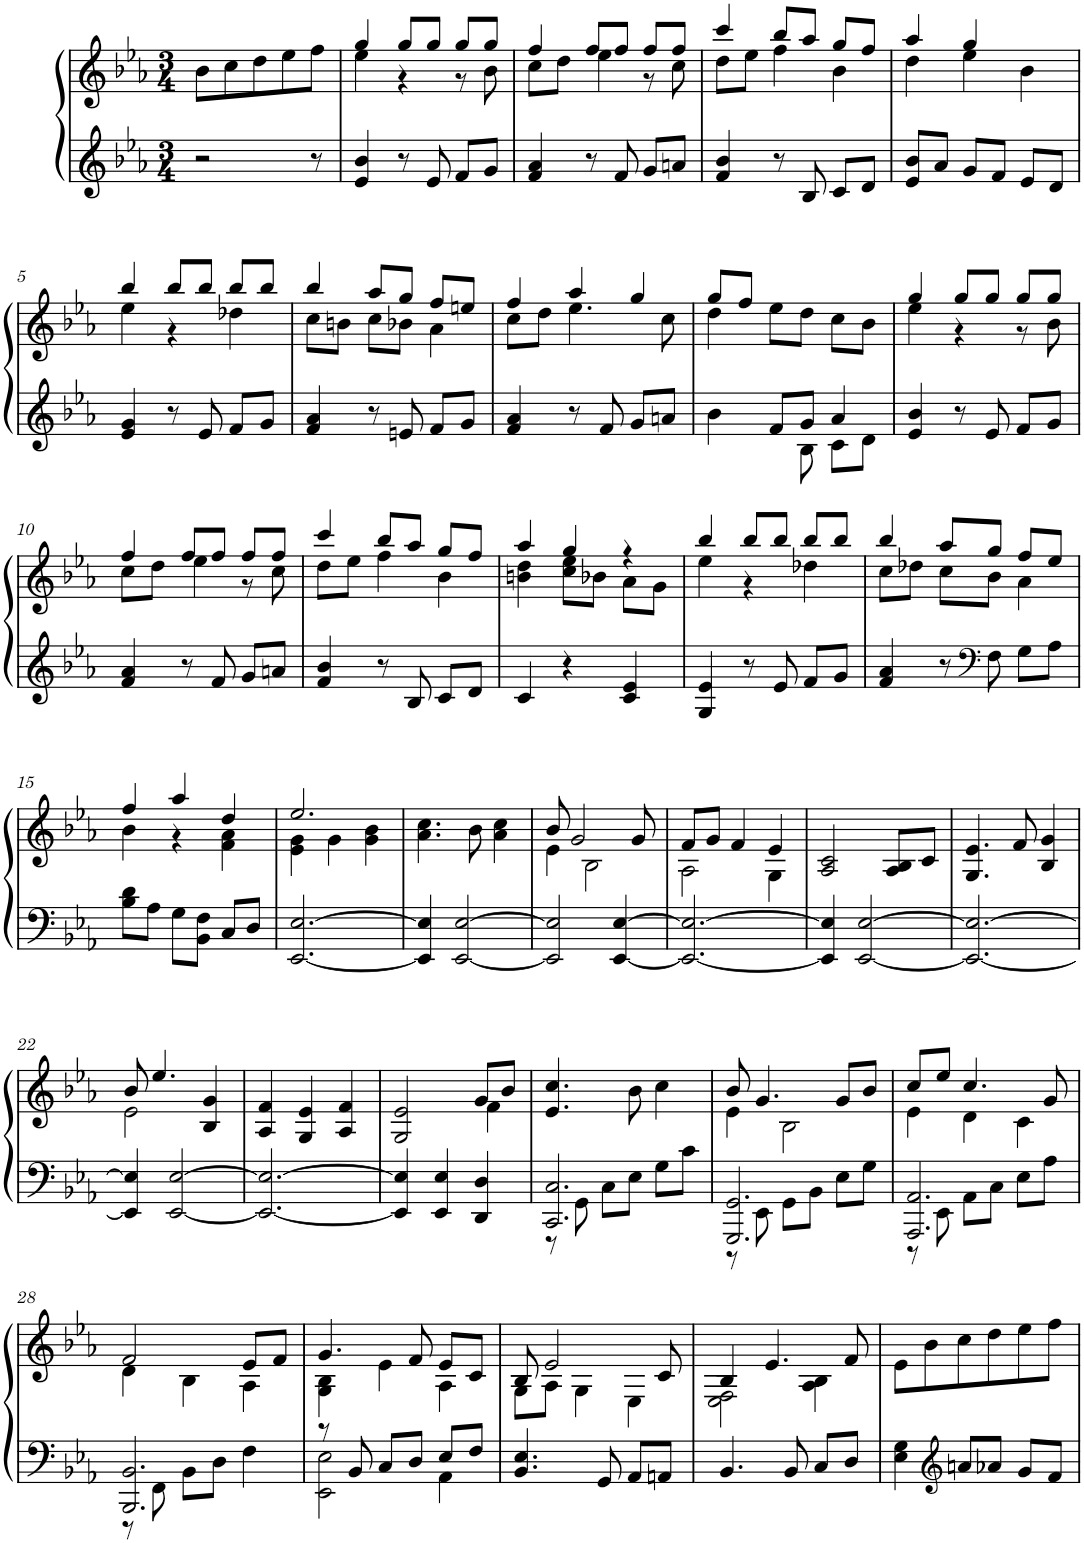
**kern	**kern
*part1	*part1
*staff2	*staff1
*I"Piano	*
*I'Pno.	*
*clefG2	*clefG2
*k[b-e-a-]	*k[b-e-a-]
*M3/4	*M3/4
=	=
2r	8b-\L
.	8cc\
.	8dd\
.	8ee-\
8r	8ff\J
=1	=1
*	*^
4e-/ 4b-/	4gg/	4ee-\
8r	8gg/L	4r
8e-/	8gg/J	.
8f/L	8gg/L	8r
8g/J	8gg/J	8b-\
=2	=2	=2
4f/ 4a-/	4ff/	8cc\L
.	.	8dd\J
8r	8ff/L	4ee-\
8f/	8ff/J	.
8g/L	8ff/L	8r
8an/J	8ff/J	8cc\
=3	=3	=3
4f/ 4b-/	4ccc/	8dd\L
.	.	8ee-\J
8r	8bb-/L	4ff\
8B-/	8aa-/J	.
8c/L	8gg/L	4b-\
8d/J	8ff/J	.
=4	=4	=4
8e-/ 8b-/L	4aa-/	4dd\
8a-/J	.	.
8g/L	4gg/	4ee-\
8f/J	.	.
8e-/L	4b-\	4ryy
8d/J	.	.
!!LO:LB:g=z	!!
=5	=5	=5
4e-/ 4g/	4bb-/	4ee-\
8r	8bb-/L	4r
8e-/	8bb-/J	.
8f/L	8bb-/L	4dd-X\
8g/J	8bb-/J	.
=6	=6	=6
4f/ 4a-/	4bb-/	8cc\L
.	.	8bn\J
8r	8aa-/L	8cc\L
8en/	8gg/J	8b-X\J
8f/L	8ff/L	4a-\
8g/J	8een/J	.
=7	=7	=7
4f/ 4a-/	4ff/	8cc\L
.	.	8dd\J
8r	4aa-/	4.ee-\
8f/	.	.
8g/L	4gg/	.
8an/J	.	8cc\
=8	=8	=8
*^	*	*
4b-\	4.ryy	8gg/L	4dd\
.	.	8ff/J	.
8f/L	.	8ee-\L	2ryy
8g/J	8B-\	8dd\J	.
4a-/	8c\L	8cc\L	.
.	8d\J	8b-\J	.
*v	*v	*	*
=9	=9	=9
4e-/ 4b-/	4gg/	4ee-\
8r	8gg/L	4r
8e-/	8gg/J	.
8f/L	8gg/L	8r
8g/J	8gg/J	8b-\
!!LO:LB:g=z	!!
=10	=10	=10
4f/ 4a-/	4ff/	8cc\L
.	.	8dd\J
8r	8ff/L	4ee-\
8f/	8ff/J	.
8g/L	8ff/L	8r
8an/J	8ff/J	8cc\
=11	=11	=11
4f/ 4b-/	4ccc/	8dd\L
.	.	8ee-\J
8r	8bb-/L	4ff\
8B-/	8aa-/J	.
8c/L	8gg/L	4b-\
8d/J	8ff/J	.
=12	=12	=12
4c/	4aa-/	4bn\ 4dd\
4r	4gg/	8cc\ 8ee-\L
.	.	8b-X\J
4c/ 4e-/	4r	8a-\L
.	.	8g\J
=13	=13	=13
4G/ 4e-/	4bb-/	4ee-\
8r	8bb-/L	4r
8e-/	8bb-/J	.
8f/L	8bb-/L	4dd-X\
8g/J	8bb-/J	.
=14	=14	=14
4f/ 4a-/	4bb-/	8cc\L
.	.	8dd-X\J
8r	8aa-/L	8cc\L
*clefF4	*	*
8F\	8gg/J	8b-\J
8G\L	8ff/L	4a-\
8A-\J	8ee-/J	.
!!LO:LB:g=z	!!
=15	=15	=15
8B-\ 8d\L	4ff/	4b-\
8A-\J	.	.
8G\L	4aa-/	4r
8BB-\ 8F\J	.	.
8C/L	4dd/	4f\ 4a-\
8D/J	.	.
=16	=16	=16
[2.EE-/ [2.E-/	2.ee-/	4e-\ 4g\
.	.	4g\
.	.	4g\ 4b-\
*	*v	*v
=17	=17
4EE-/] 4E-/]	4.a-\ 4.cc\
[2EE-/ [2E-/	.
.	8b-\
.	4a-\ 4cc\
=18	=18
*	*^
2EE-/] 2E-/]	8b-/	4e-\
.	2g/	.
.	.	2B-\
[4EE-/ [4E-/	.	.
.	8g/	.
=19	=19	=19
2.EE-/_ 2.E-/_	8f/L	2A-\
.	8g/J	.
.	4f/	.
.	4e-/	4G\
*	*v	*v
=20	=20
4EE-/] 4E-/]	2A-/ 2c/
[2EE-/ [2E-/	.
.	8A-/ 8B-/L
.	8c/J
=21	=21
2.EE-/_ 2.E-/_	4.G/ 4.e-/
.	8f/
.	4B-/ 4g/
!!LO:LB:g=z
=22	=22
*	*^
4EE-/] 4E-/]	8b-/	2e-\
.	4.ee-/	.
[2EE-/ [2E-/	.	.
.	4B-/ 4g/	4ryy
*	*v	*v
=23	=23
2.EE-/_ 2.E-/_	4A-/ 4f/
.	4G/ 4e-/
.	4A-/ 4f/
=24	=24
*	*^
4EE-/] 4E-/]	2G/ 2e-/	2ryy
4EE-/ 4E-/	.	.
4DD/ 4D/	8g/L	4f\
.	8b-/J	.
*	*v	*v
=25	=25
*^	*
2.CC/ 2.C/	8r	4.e-/ 4.cc/
.	8GG\	.
.	8C\L	.
.	8E-\J	8b-\
.	8G\L	4cc\
.	8c\J	.
=26	=26	=26
*	*	*^
2.GGG/ 2.GG/	8r	8b-/	4e-\
.	8EE-\	4.g/	.
.	8GG\L	.	2B-\
.	8BB-\J	.	.
.	8E-\L	8g/L	.
.	8G\J	8b-/J	.
=27	=27	=27	=27
2.AAA-/ 2.AA-/	8r	8cc/L	4e-\
.	8EE-\	8ee-/J	.
.	8AA-\L	4.cc/	4d\
.	8C\J	.	.
.	8E-\L	.	4c\
.	8A-\J	8g/	.
!!LO:LB:g=z	!!
=28	=28	=28	=28
2.BBB-/ 2.BB-/	8r	2f/	4d\
.	8FF\	.	.
.	8BB-\L	.	4B-\
.	8D\J	.	.
.	4F\	8e-/L	4A-\
.	.	8f/J	.
=29	=29	=29	=29
8r	2EE-\ 2E-\	4.g/	4G\ 4B-\
8BB-/	.	.	.
8C/L	.	.	4e-\
8D/J	.	8f/	.
8E-/L	4AA-\	8e-/L	4A-\
8F/J	.	8c/J	.
*v	*v	*	*
=30	=30	=30
4.BB-/ 4.E-/	8B-/	8G\L
.	2e-/	8A-\J
.	.	4G\
8GG/	.	.
8AA-/L	.	4E-\
8AAn/J	8c/	.
=31	=31	=31
4.BB-/	4B-/	2E-\ 2F\
.	4.e-/	.
8BB-/	.	.
8C/L	.	4A-\ 4B-\
8D/J	8f/	.
*	*v	*v
=32	=32
4E-\ 4G\	8e-\L
.	8b-\
*clefG2	*
8an/L	8cc\
8a-X/J	8dd\
8g/L	8ee-\
8f/J	8ff\J
=	=
*-	*-
